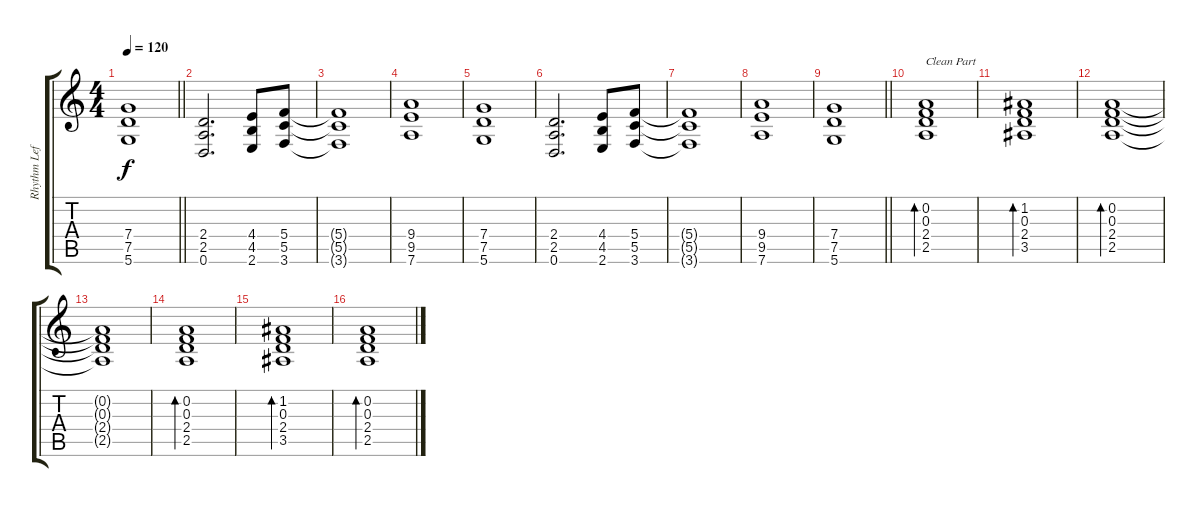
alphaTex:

\track ("Rhythm Left" "Rhythm Lef") {instrument distortionguitar}
\staff {score tabs}
\tuning (D4 A3 F3 C3 G2 D2) {hide}
\ts (4 4)
\tempo 120
\clef g2
\barLineRight lightlight
\ks c
(7.4 7.5 5.6).1{dy f} |
(2.4 2.5 0.6).2{d} (4.4 4.5 2.6).8 (5.4 5.5 3.6).8 |
(5.4{t} 5.5{t} 3.6{t}).1 |
(9.4 9.5 7.6).1 |
(7.4 7.5 5.6).1 |
(2.4 2.5 0.6).2{d} (4.4 4.5 2.6).8 (5.4 5.5 3.6).8 |
(5.4{t} 5.5{t} 3.6{t}).1 |
(9.4 9.5 7.6).1 |
\barLineRight lightlight
(7.4 7.5 5.6).1 |
(0.2 0.3 2.4 2.5).1{bd 240 txt "Clean Part" volume 11 instrument electricguitarclean} |
(1.2 0.3 2.4 3.5).1{bd 240} |
(0.2 0.3 2.4 2.5).1{bd 240} |
(0.2{t} 0.3{t} 2.4{t} 2.5{t}).1 |
(0.2 0.3 2.4 2.5).1{bd 240} |
(1.2 0.3 2.4 3.5).1{bd 240} |
(0.2 0.3 2.4 2.5).1{bd 240}
